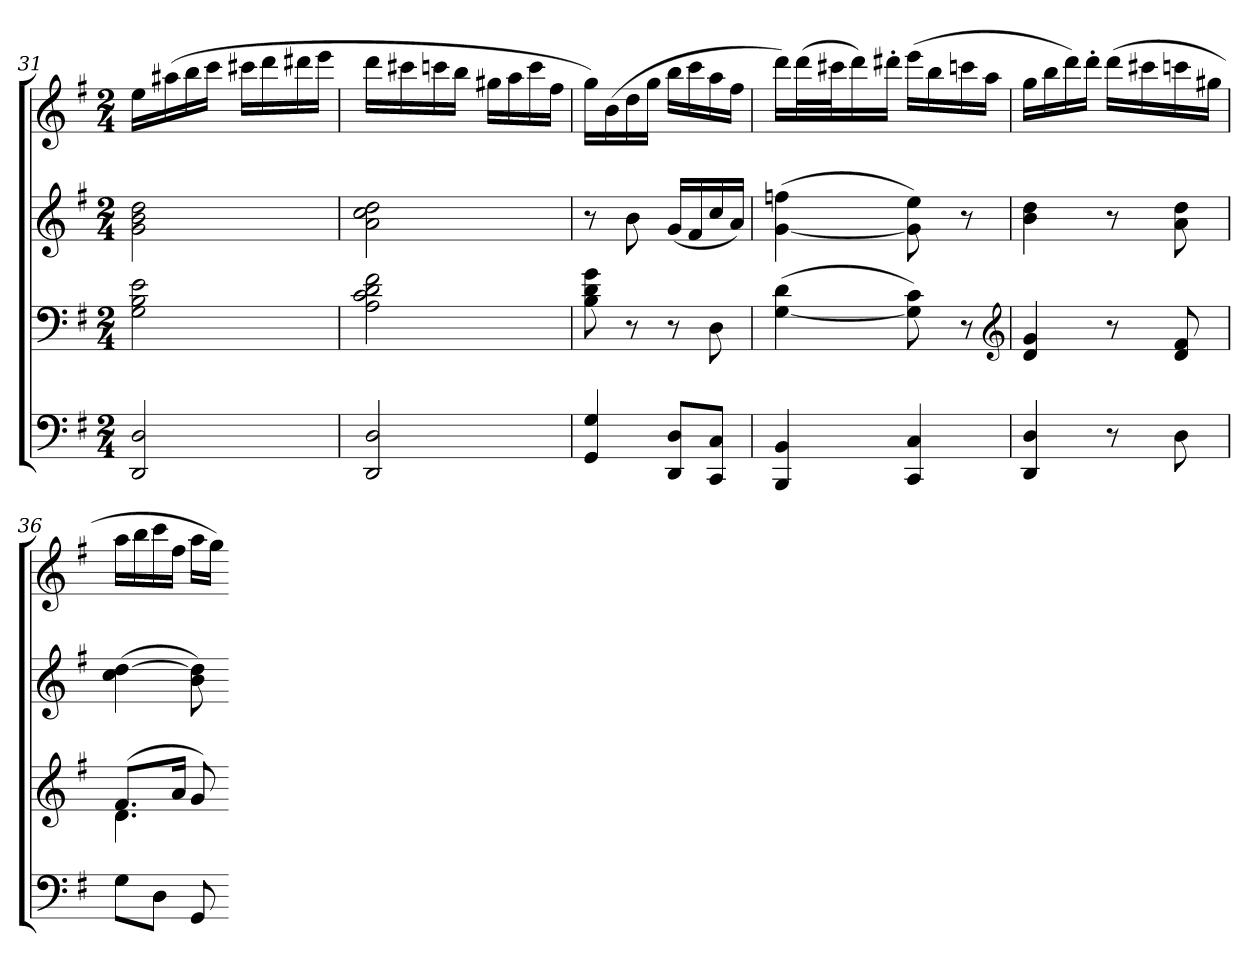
**kern	**kern	**kern	**kern
*part4	*part3	*part2	*part1
*staff4	*staff3	*staff2	*staff1
*clefF4	*clefF4	*clefG2	*clefG2
*k[f#]	*k[f#]	*k[f#]	*k[f#]
*G:	*G:	*G:	*G:
*M2/4	*M2/4	*M2/4	*M2/4
=31	=31	=31	=31
2DD 2D	2G 2B 2e	2g 2b 2dd	16eeLL
.	.	.	(16aa#X
.	.	.	16bb
.	.	.	16cccJJ
.	.	.	16ccc#XLL
.	.	.	16ddd
.	.	.	16ddd#X
.	.	.	16eeeJJ
=32	=32	=32	=32
2DD 2D	2A 2c 2d 2f#	2a 2cc 2dd	16dddLL
.	.	.	16ccc#X
.	.	.	16cccn
.	.	.	16bbJJ
.	.	.	16gg#XLL
.	.	.	16aa
.	.	.	16ccc
.	.	.	16ff#JJ
=33	=33	=33	=33
4GG 4G	8B 8d 8g	8r	16ggLL)
.	.	.	(16b
.	8r	8b	16dd
.	.	.	16ggJJ
8DD 8DL	8r	(16gLL	16bbLL
.	.	16f#	16ccc
8CC 8CJ	8D	16cc	16aa
.	.	16aJJ)	16ff#JJ
=34	=34	=34	=34
4BBB 4BB	([4G 4d	([4g 4ffn	16dddLL)
.	.	.	(32dddL
.	.	.	32ccc#XJ
.	.	.	16ddd)
.	.	.	16ddd#X'JJ
4CC 4C	8G] 8c)	8g] 8ee)	(16eeeLL
.	.	.	16bb
.	8r	8r	16cccn
.	.	.	16aaJJ
*	*clefG2	*	*
=35	=35	=35	=35
4DD 4D	4d 4g	4b 4dd	16ggLL
.	.	.	16bb
.	.	.	16ddd)
.	.	.	16ddd'JJ
8r	8r	8r	(16dddLL
.	.	.	16ccc#X
8D	8d 8f#	8a 8dd	16cccn
.	.	.	16gg#XJJ
=36	=36	=36	=36
*	*^	*	*
8GL	(8.f#L	4.d	(4cc [4dd	16aaLL
.	.	.	.	16bb
8DJ	.	.	.	16ccc
.	16aJk	.	.	16ff#JJ
8GG	8g)	.	8b 8dd])	16aaLL
.	.	.	.	16ggJJ)
*	*v	*v	*	*
=-	=-	=-	=-
*-	*-	*-	*-
